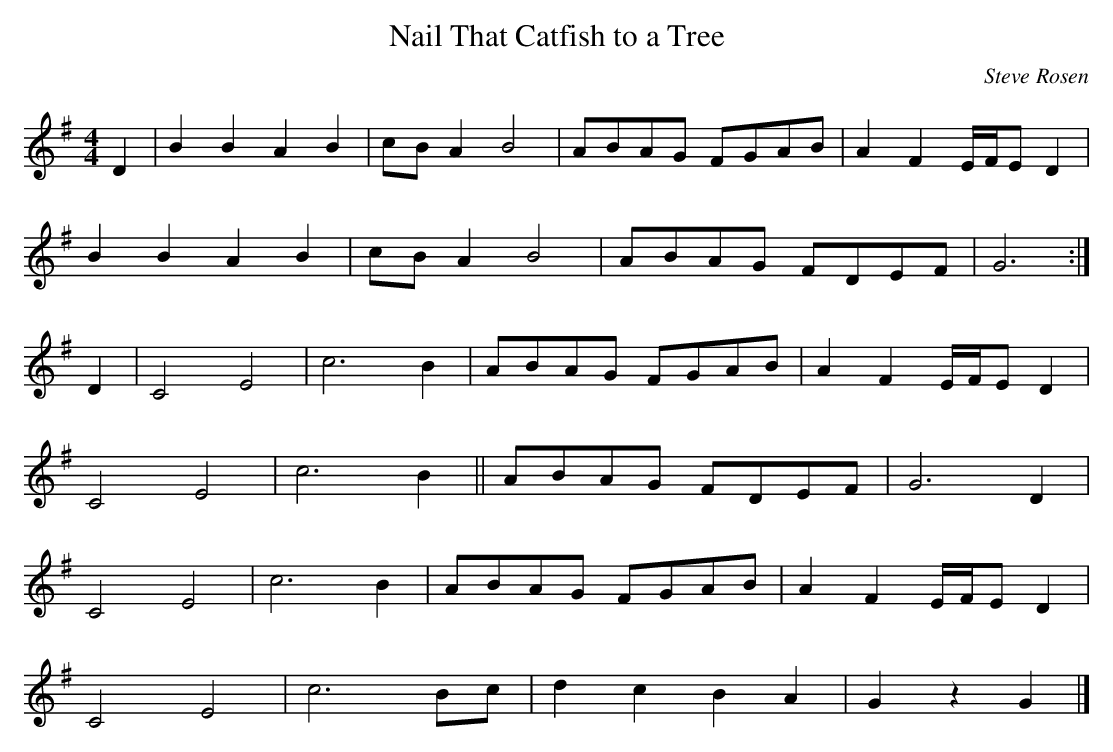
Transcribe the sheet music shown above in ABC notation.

X:1
T:Nail That Catfish to a Tree
C:Steve Rosen
M:4/4
L:1/8
K:G
D2|B2 B2 A2 B2|cB A2 B4|ABAG FGAB|A2 F2 E/F/E D2|
B2 B2 A2 B2|cB A2 B4|ABAG FDEF|G6:|
D2|C4 E4|c6 B2|ABAG FGAB|A2 F2 E/F/E D2|
C4 E4|c6 B2||ABAG FDEF|G6 D2|
C4 E4|c6 B2|ABAG FGAB|A2 F2 E/F/E D2|
C4 E4|c6 Bc|d2 c2 B2 A2|G2 z2 G2|]
